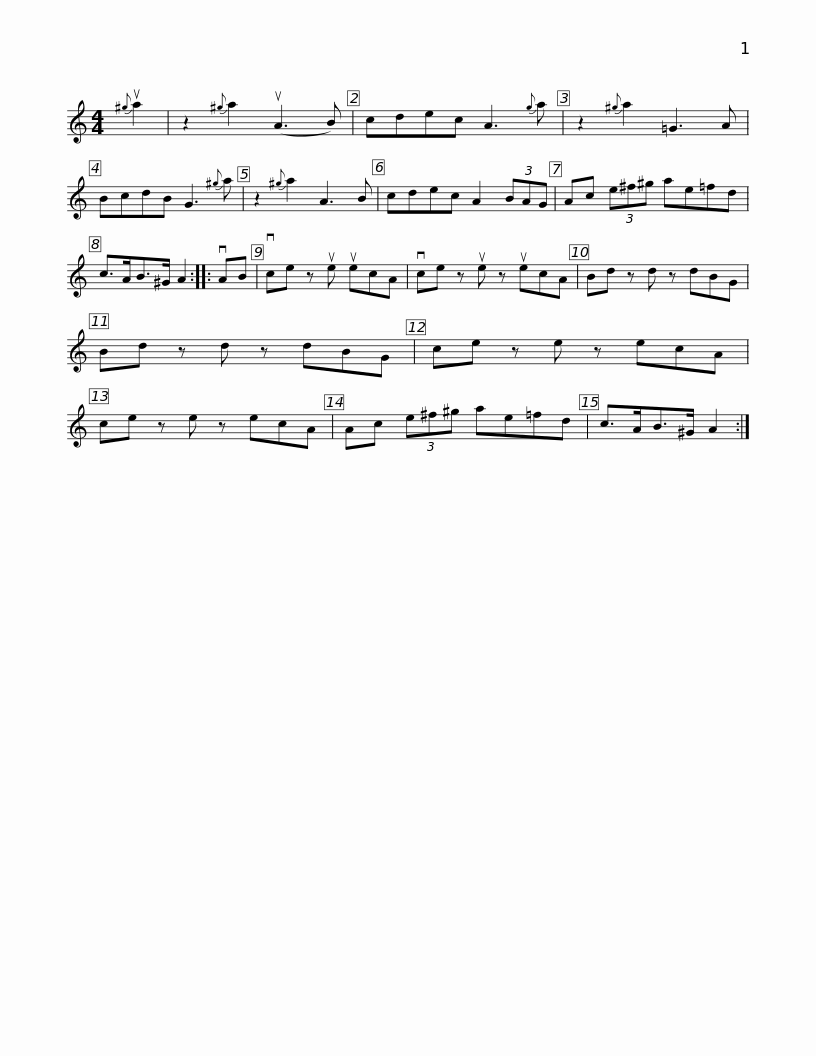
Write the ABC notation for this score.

X:1
L:1/8
M:4/4
I:linebreak $
K:C
V:1 treble
V:1
{^g} ua2 | z2{^g} a2 (uA3 B) | cdec A3{g} a | z2{^g} a2 =G3 A | BcdB G3{^g} a | %5
 z2{^g} a2 A3 B |$ cdec A2 (3BAG | Ac (3e^f^g ae=fd | c>AB>^G A2 :: vAB | %10
 vce z ue uecA | vce z ue z uecA |$ Bd z d z dBG | Bd z d z dBG | ce z e z ecA | %15
 ce z e z ecA | Ac (3e^f^g ae=fd |$ c>AB>^G A2 :| %18
